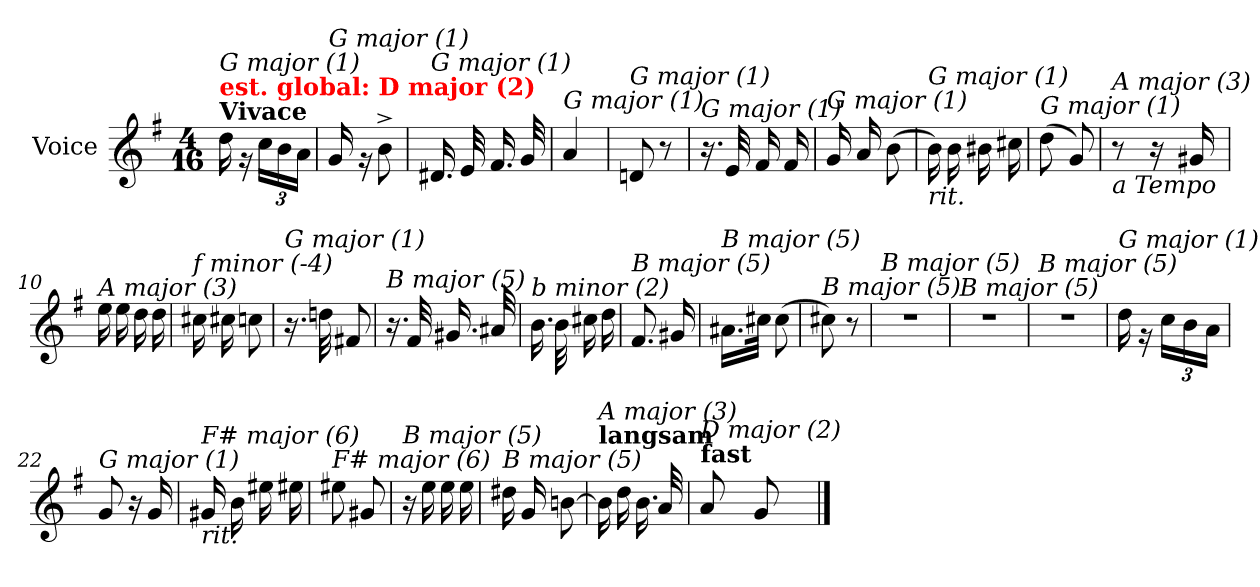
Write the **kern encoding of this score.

**kern
*part1
*staff1
*I"Voice
*I'V
*clefG2
*k[f#]
*M4/16
*MM40
=
!LO:TX:a:B:t=Vivace
!LO:TX:a:B:color=#FF0000:t=est. global&colon; D major (2)
!LO:TX:i:t=G major (1)
16dd\
16rg
*Xbrackettup
24cc\LL
24b\
24a\JJ
=1
!LO:TX:i:t=G major (1)
16g/
16rg
8b^\
=2
!LO:TX:i:t=G major (1)
16.d#X/
32e/
16.f#/
32g/
=3
!LO:TX:i:t=G major (1)
4a/
=4
!LO:TX:i:t=G major (1)
8dn/
8r
=5
!LO:TX:i:t=G major (1)
16.r
32e/
16f#/
16f#/
=6
!LO:TX:i:t=G major (1)
16g/
16a/
(>8b\
=7
!LO:TX:b:i:t=rit.
!LO:TX:i:t=G major (1)
16b\)
16b\
16b#Xi\
16cc#X\
=8
!LO:TX:i:t=G major (1)
(>8dd\
8g/)
=9
!LO:TX:b:i:t=a Tempo
!LO:TX:i:t=A major (3)
8r
16r
16g#X/
=10
!LO:TX:i:t=A major (3)
16ee\
16ee\
16dd\
16dd\
!!LO:LB:g=z
=11
!LO:TX:i:t=f minor (-4)
16cc#Xi\
16cc#Xi\
8cc\
=12
!LO:TX:i:t=G major (1)
16.r
32ddn\
8f#X/
=13
!LO:TX:i:t=B major (5)
16.r
32f#/
16.g#X/
32a#X/
=14
!LO:TX:i:t=b minor (2)
16.b\
32b\
16cc#X\
16dd\
=15
!LO:TX:i:t=B major (5)
8.f#/
16g#X/
=16
!LO:TX:i:t=B major (5)
16.a#X\LL
32cc#X\JJk
(>8cc#\
=17
!LO:TX:i:t=B major (5)
8cc#X\)
8r
=18
!LO:TX:i:t=B major (5)
4r
=19
!LO:TX:i:t=B major (5)
4r
=20
!LO:TX:i:t=B major (5)
4r
=21
!LO:TX:i:t=G major (1)
16dd\
16rg
24cc\LL
24b\
24a\JJ
=22
!LO:TX:i:t=G major (1)
8g/
16r
16g/
!!LO:LB:g=z
=23
!LO:TX:b:i:t=rit.
!LO:TX:i:t=F# major (6)
16g#X/
16b\
16ee#Xi\
16ee#Xi\
=24
!LO:TX:i:t=F# major (6)
8ee#Xi\
8g#X/
=25
!LO:TX:i:t=B major (5)
16r
16ee\
16ee\
16ee\
=26
!LO:TX:i:t=B major (5)
16dd#Xi\
16g/
[8bn\
=27
!LO:TX:a:B:t=langsam
!LO:TX:i:t=A major (3)
16b\]
16dd\
16.b\
32a/
=28
!LO:TX:a:B:t=fast
!LO:TX:i:t=D major (2)
8a/
8g/
==
*-
